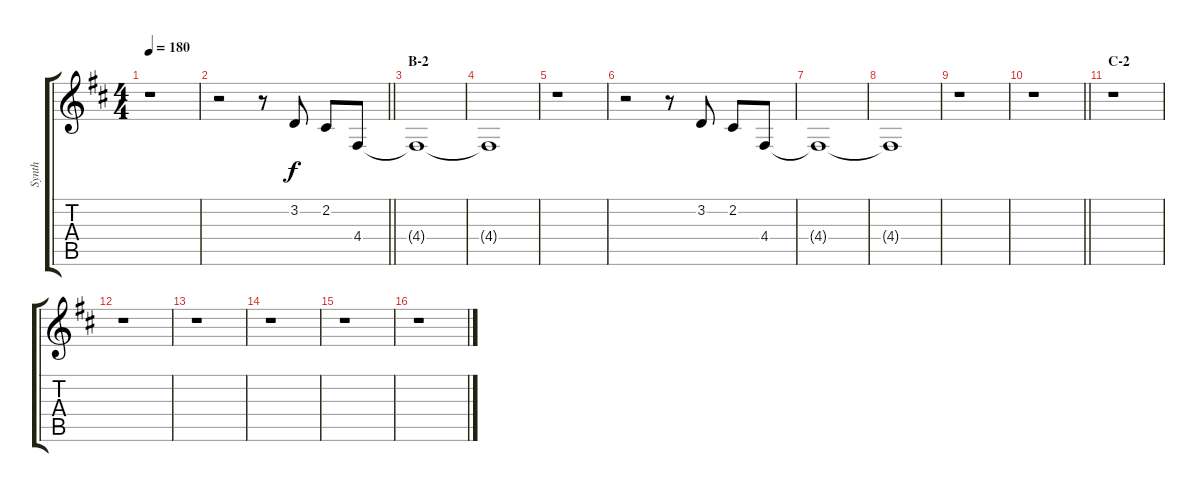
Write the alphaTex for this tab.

\track ("Synth" "Synth") {instrument musicbox}
\staff {score tabs}
\tuning (E4 B3 G3 D3 A2 E2) {hide}
\ts (4 4)
\tempo 180
\clef g2
\ks d
r.1{dy f} |
\barLineRight lightlight
r.2 r.8 3.2.8 2.2.8 4.4.8 |
\section ("" "B-2")
4.4{t}.1 |
4.4{t}.1 |
r.1 |
r.2 r.8 3.2.8 2.2.8 4.4.8 |
4.4{t}.1 |
4.4{t}.1 |
r.1 |
\barLineRight lightlight
r.1 |
\section ("" "C-2")
r.1 |
r.1 |
r.1 |
r.1 |
r.1 |
r.1
